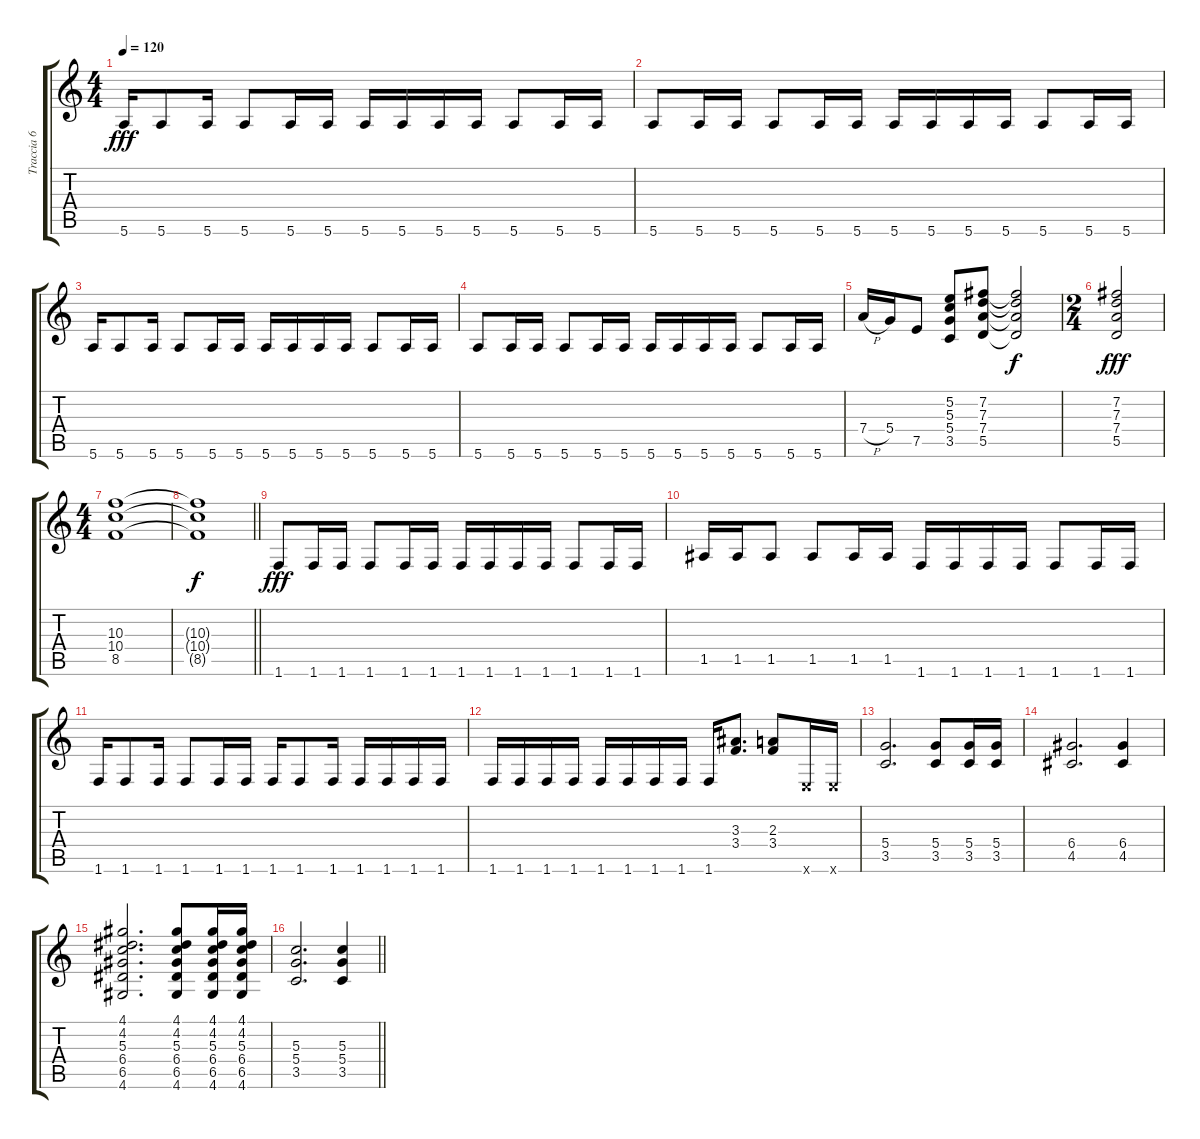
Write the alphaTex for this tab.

\track ("Traccia 6" "Traccia 6") {instrument distortionguitar}
\staff {score tabs}
\tuning (E4 B3 G3 D3 A2 E2) {hide}
\ts (4 4)
\tempo 120
\clef g2
\ks c
5.6.16{dy fff} 5.6.8 5.6.16 5.6.8 5.6.16 5.6.16 5.6.16 5.6.16 5.6.16 5.6.16 5.6.8 5.6.16 5.6.16 |
5.6.8 5.6.16 5.6.16 5.6.8 5.6.16 5.6.16 5.6.16 5.6.16 5.6.16 5.6.16 5.6.8 5.6.16 5.6.16 |
5.6.16 5.6.8 5.6.16 5.6.8 5.6.16 5.6.16 5.6.16 5.6.16 5.6.16 5.6.16 5.6.8 5.6.16 5.6.16 |
5.6.8 5.6.16 5.6.16 5.6.8 5.6.16 5.6.16 5.6.16 5.6.16 5.6.16 5.6.16 5.6.8 5.6.16 5.6.16 |
7.4{h}.16 5.4.16 7.5.8 (5.2 5.3 5.4 3.5).8 (7.2 7.3 7.4 5.5).8 (7.2{t} 7.3{t} 7.4{t} 5.5{t}).2{dy f} |
\ts (2 4)
(7.2 7.3 7.4 5.5).2{dy fff} |
\ts (4 4)
(10.3 10.4 8.5).1 |
\barLineRight lightlight
(10.3{t} 10.4{t} 8.5{t}).1{dy f} |
1.6.8{dy fff} 1.6.16 1.6.16 1.6.8 1.6.16 1.6.16 1.6.16 1.6.16 1.6.16 1.6.16 1.6.8 1.6.16 1.6.16 |
1.5.16 1.5.16 1.5.8 1.5.8 1.5.16 1.5.16 1.6.16 1.6.16 1.6.16 1.6.16 1.6.8 1.6.16 1.6.16 |
1.6.16 1.6.8 1.6.16 1.6.8 1.6.16 1.6.16 1.6.16 1.6.8 1.6.16 1.6.16 1.6.16 1.6.16 1.6.16 |
1.6.16 1.6.16 1.6.16 1.6.16 1.6.16 1.6.16 1.6.16 1.6.16 1.6.16 (3.3 3.4).8{d} (2.3 3.4).8 0.6{x}.16 0.6{x}.16 |
(5.4 3.5).2{d} (5.4 3.5).8 (5.4 3.5).16 (5.4 3.5).16 |
(6.4 4.5).2{d} (6.4 4.5).4 |
(4.1 4.2 5.3 6.4 6.5 4.6).2{d} (4.1 4.2 5.3 6.4 6.5 4.6).8 (4.1 4.2 5.3 6.4 6.5 4.6).16 (4.1 4.2 5.3 6.4 6.5 4.6).16 |
\barLineRight lightlight
(5.3 5.4 3.5).2{d} (5.3 5.4 3.5).4
